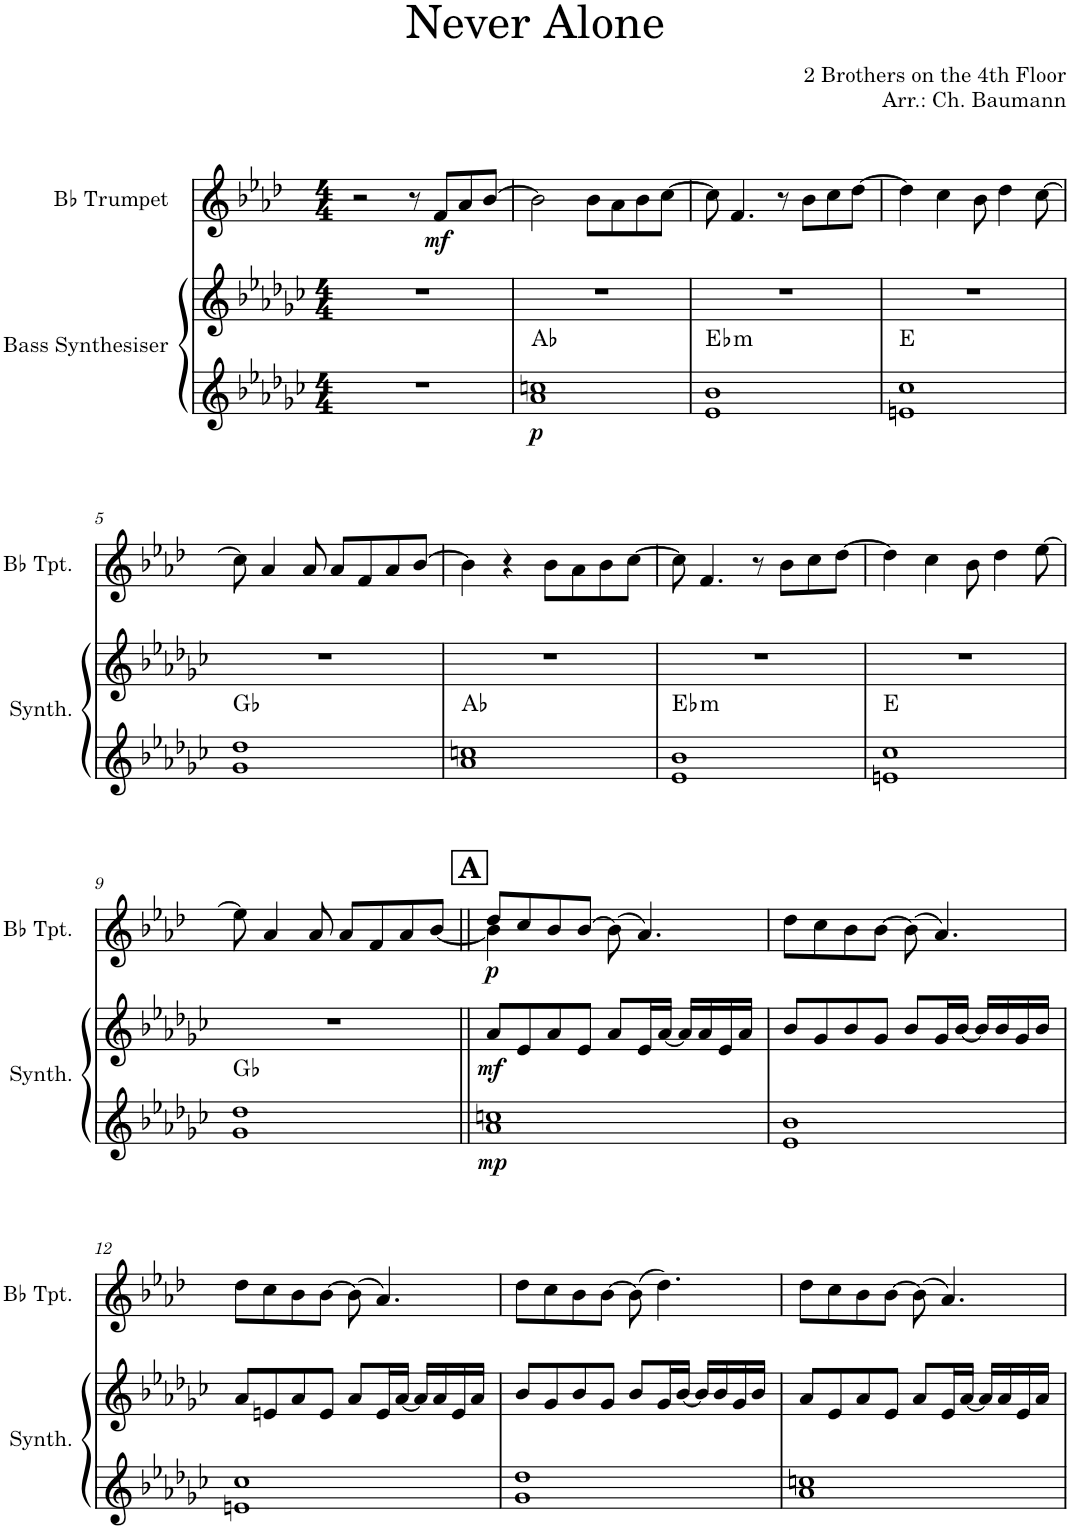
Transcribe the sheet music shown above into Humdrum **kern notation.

**kern	**kern	**dynam	**harte	**kern	**dynam
*part2	*part2	*part2	*part2	*part1	*part1
*staff3	*staff2	*staff2/3	*	*staff1	*staff1
*I"Bass Synthesiser	*	*	*	*I"Bb Trumpet	*
*I'Synth.	*	*	*	*I'Bb Tpt.	*
*clefG2	*clefG2	*	*	*clefG2	*
*	*	*	*	*Trd1c2	*
*k[b-e-a-d-g-c-]	*k[b-e-a-d-g-c-]	*	*	*k[b-e-a-d-]	*
*M4/4	*M4/4	*	*	*M4/4	*
=1	=1	=1	=1	=1	=1
1r	1r	.	.	2r	.
.	.	.	.	8r	.
!	!	!	!	!	!LO:DY:b
.	.	.	.	8f/L	mf
.	.	.	.	8a-/	.
.	.	.	.	[8b-/J	.
=2	=2	=2	=2	=2	=2
!	!	!LO:DY:b=2	!	!	!
1a- 1ccn	1r	p	Ab:maj	2b-\]	.
.	.	.	.	8b-\L	.
.	.	.	.	8a-\	.
.	.	.	.	8b-\	.
.	.	.	.	[8cc\J	.
=3	=3	=3	=3	=3	=3
!	!	!	!LO:H:kt=m	!	!
1e- 1b-	1r	.	Eb:min	8cc\]	.
.	.	.	.	4.f/	.
.	.	.	.	8r	.
.	.	.	.	8b-\L	.
.	.	.	.	8cc\	.
.	.	.	.	[8dd-\J	.
=4	=4	=4	=4	=4	=4
1en 1cc-	1r	.	E:maj	4dd-\]	.
.	.	.	.	4cc\	.
.	.	.	.	8b-\	.
.	.	.	.	4dd-\	.
.	.	.	.	[8cc\	.
!!LO:LB:g=z
=5	=5	=5	=5	=5	=5
1g- 1dd-	1r	.	Gb:maj	8cc\]	.
.	.	.	.	4a-/	.
.	.	.	.	8a-/	.
.	.	.	.	8a-/L	.
.	.	.	.	8f/	.
.	.	.	.	8a-/	.
.	.	.	.	[8b-/J	.
=6	=6	=6	=6	=6	=6
1a- 1ccn	1r	.	Ab:maj	4b-\]	.
.	.	.	.	4r	.
.	.	.	.	8b-\L	.
.	.	.	.	8a-\	.
.	.	.	.	8b-\	.
.	.	.	.	[8cc\J	.
=7	=7	=7	=7	=7	=7
!	!	!	!LO:H:kt=m	!	!
1e- 1b-	1r	.	Eb:min	8cc\]	.
.	.	.	.	4.f/	.
.	.	.	.	8r	.
.	.	.	.	8b-\L	.
.	.	.	.	8cc\	.
.	.	.	.	[8dd-\J	.
=8	=8	=8	=8	=8	=8
1en 1cc-	1r	.	E:maj	4dd-\]	.
.	.	.	.	4cc\	.
.	.	.	.	8b-\	.
.	.	.	.	4dd-\	.
.	.	.	.	[8ee-\	.
!!LO:LB:g=z
=9	=9	=9	=9	=9	=9
1g- 1dd-	1r	.	Gb:maj	8ee-\]	.
.	.	.	.	4a-/	.
.	.	.	.	8a-/	.
.	.	.	.	8a-/L	.
.	.	.	.	8f/	.
.	.	.	.	8a-/	.
.	.	.	.	[8b-/J	.
!!LO:REH:place=s1:a:B:cj:fs=14:t=A
=10||	=10||	=10||	=10||	=10||	=10||
*	*	*	*	*^	*
!	!	!LO:DY:b=2	!	!	!	!
!	!	!LO:DY:n=1:b	!	!	!	!LO:DY:b
1a- 1ccn	8a-/L	mp mf	.	8dd-/L	4b-\]	p
.	8e-/	.	.	8cc/	.	.
.	8a-/	.	.	8b-/	2.ryy	.
.	8e-/J	.	.	[8b-/J	.	.
.	8a-/L	.	.	(8b-\]	.	.
.	16e-/L	.	.	4.a-/)	.	.
.	[16a-/JJ	.	.	.	.	.
.	16a-/LL]	.	.	.	.	.
.	16a-/	.	.	.	.	.
.	16e-/	.	.	.	.	.
.	16a-/JJ	.	.	.	.	.
*	*	*	*	*v	*v	*
=11	=11	=11	=11	=11	=11
1e- 1b-	8b-/L	.	.	8dd-\L	.
.	8g-/	.	.	8cc\	.
.	8b-/	.	.	8b-\	.
.	8g-/J	.	.	[8b-\J	.
.	8b-/L	.	.	(8b-\]	.
.	16g-/L	.	.	4.a-/)	.
.	[16b-/JJ	.	.	.	.
.	16b-/LL]	.	.	.	.
.	16b-/	.	.	.	.
.	16g-/	.	.	.	.
.	16b-/JJ	.	.	.	.
!!LO:LB:g=z
=12	=12	=12	=12	=12	=12
1en 1cc-	8a-/L	.	.	8dd-\L	.
.	8en/	.	.	8cc\	.
.	8a-/	.	.	8b-\	.
.	8e/J	.	.	[8b-\J	.
.	8a-/L	.	.	(8b-\]	.
.	16e/L	.	.	4.a-/)	.
.	[16a-/JJ	.	.	.	.
.	16a-/LL]	.	.	.	.
.	16a-/	.	.	.	.
.	16e/	.	.	.	.
.	16a-/JJ	.	.	.	.
=13	=13	=13	=13	=13	=13
1g- 1dd-	8b-/L	.	.	8dd-\L	.
.	8g-/	.	.	8cc\	.
.	8b-/	.	.	8b-\	.
.	8g-/J	.	.	[8b-\J	.
.	8b-/L	.	.	(8b-\]	.
.	16g-/L	.	.	4.dd-\)	.
.	[16b-/JJ	.	.	.	.
.	16b-/LL]	.	.	.	.
.	16b-/	.	.	.	.
.	16g-/	.	.	.	.
.	16b-/JJ	.	.	.	.
=14	=14	=14	=14	=14	=14
1a- 1ccn	8a-/L	.	.	8dd-\L	.
.	8e-/	.	.	8cc\	.
.	8a-/	.	.	8b-\	.
.	8e-/J	.	.	[8b-\J	.
.	8a-/L	.	.	(8b-\]	.
.	16e-/L	.	.	4.a-/)	.
.	[16a-/JJ	.	.	.	.
.	16a-/LL]	.	.	.	.
.	16a-/	.	.	.	.
.	16e-/	.	.	.	.
.	16a-/JJ	.	.	.	.
=	=	=	=	=	=
*-	*-	*-	*-	*-	*-
